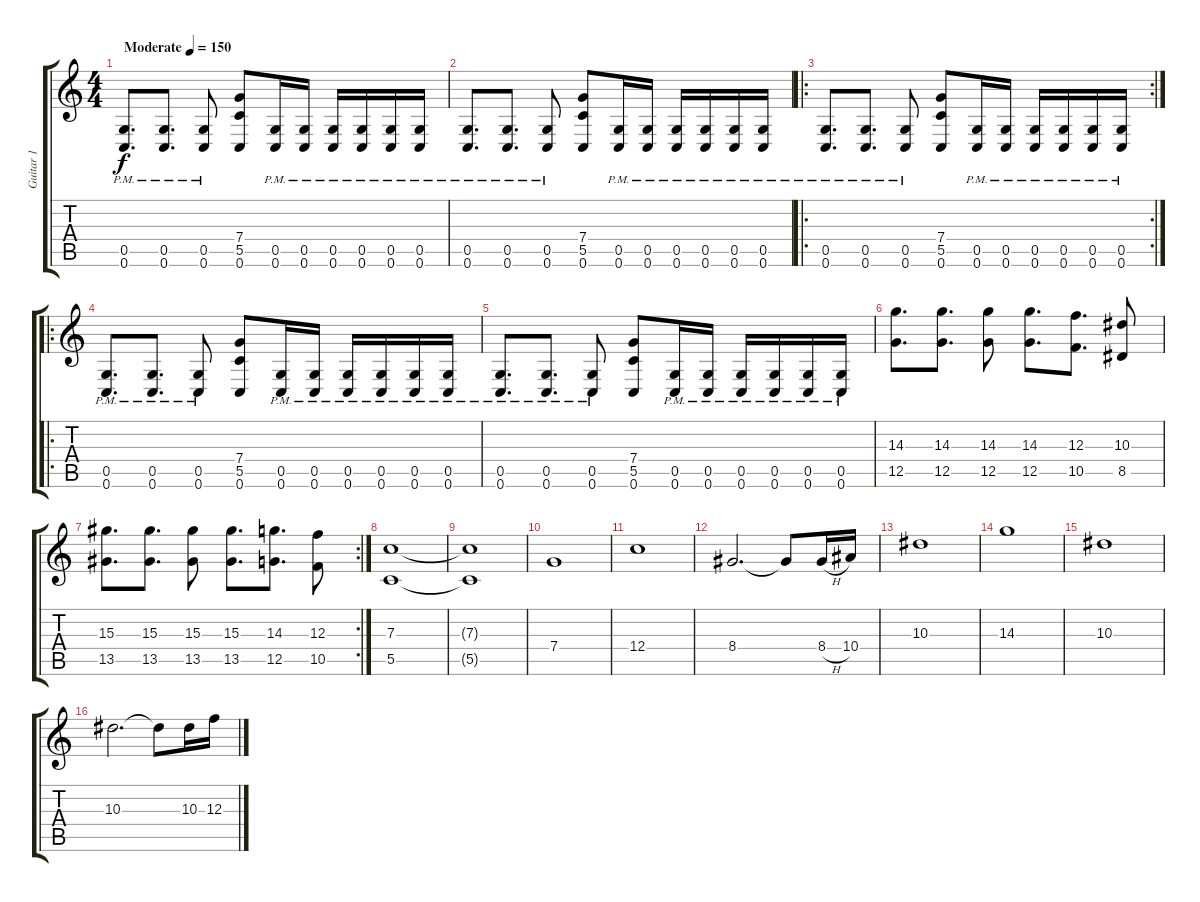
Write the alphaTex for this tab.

\track ("Guitar 1" "Guitar 1") {instrument distortionguitar}
\staff {score tabs}
\tuning (D4 A3 F3 C3 G2 C2) {hide}
\ts (4 4)
\tempo (150 "Moderate")
\clef g2
\ks c
(0.5{pm} 0.6{pm}).8{d dy f instrument distortionguitar} (0.5{pm} 0.6{pm}).8{d} (0.5{pm} 0.6{pm}).8 (7.4 5.5 0.6).8 (0.5{pm} 0.6{pm}).16 (0.5{pm} 0.6{pm}).16 (0.5{pm} 0.6{pm}).16 (0.5{pm} 0.6{pm}).16 (0.5{pm} 0.6{pm}).16 (0.5{pm} 0.6{pm}).16 |
(0.5{pm} 0.6{pm}).8{d} (0.5{pm} 0.6{pm}).8{d} (0.5{pm} 0.6{pm}).8 (7.4 5.5 0.6).8 (0.5{pm} 0.6{pm}).16 (0.5{pm} 0.6{pm}).16 (0.5{pm} 0.6{pm}).16 (0.5{pm} 0.6{pm}).16 (0.5{pm} 0.6{pm}).16 (0.5{pm} 0.6{pm}).16 |
\ro
\rc 2
(0.5{pm} 0.6{pm}).8{d} (0.5{pm} 0.6{pm}).8{d} (0.5{pm} 0.6{pm}).8 (7.4 5.5 0.6).8 (0.5{pm} 0.6{pm}).16 (0.5{pm} 0.6{pm}).16 (0.5{pm} 0.6{pm}).16 (0.5{pm} 0.6{pm}).16 (0.5{pm} 0.6{pm}).16 (0.5{pm} 0.6{pm}).16 |
\ro
(0.5{pm} 0.6{pm}).8{d} (0.5{pm} 0.6{pm}).8{d} (0.5{pm} 0.6{pm}).8 (7.4 5.5 0.6).8 (0.5{pm} 0.6{pm}).16 (0.5{pm} 0.6{pm}).16 (0.5{pm} 0.6{pm}).16 (0.5{pm} 0.6{pm}).16 (0.5{pm} 0.6{pm}).16 (0.5{pm} 0.6{pm}).16 |
(0.5{pm} 0.6{pm}).8{d} (0.5{pm} 0.6{pm}).8{d} (0.5{pm} 0.6{pm}).8 (7.4 5.5 0.6).8 (0.5{pm} 0.6{pm}).16 (0.5{pm} 0.6{pm}).16 (0.5{pm} 0.6{pm}).16 (0.5{pm} 0.6{pm}).16 (0.5{pm} 0.6{pm}).16 (0.5{pm} 0.6{pm}).16 |
(14.3 12.5).8{d} (14.3 12.5).8{d} (14.3 12.5).8 (14.3 12.5).8{d} (12.3 10.5).8{d} (10.3 8.5).8 |
\rc 2
(15.3 13.5).8{d} (15.3 13.5).8{d} (15.3 13.5).8 (15.3 13.5).8{d} (14.3 12.5).8{d} (12.3 10.5).8 |
(7.3 5.5).1 |
(7.3{t} 5.5{t}).1 |
7.4.1 |
12.4.1 |
8.4.2{d} 8.4{t}.8 8.4{h}.16 10.4.16 |
10.3.1 |
14.3.1 |
10.3.1 |
10.3.2{d} 10.3{t}.8 10.3.16 12.3.16
